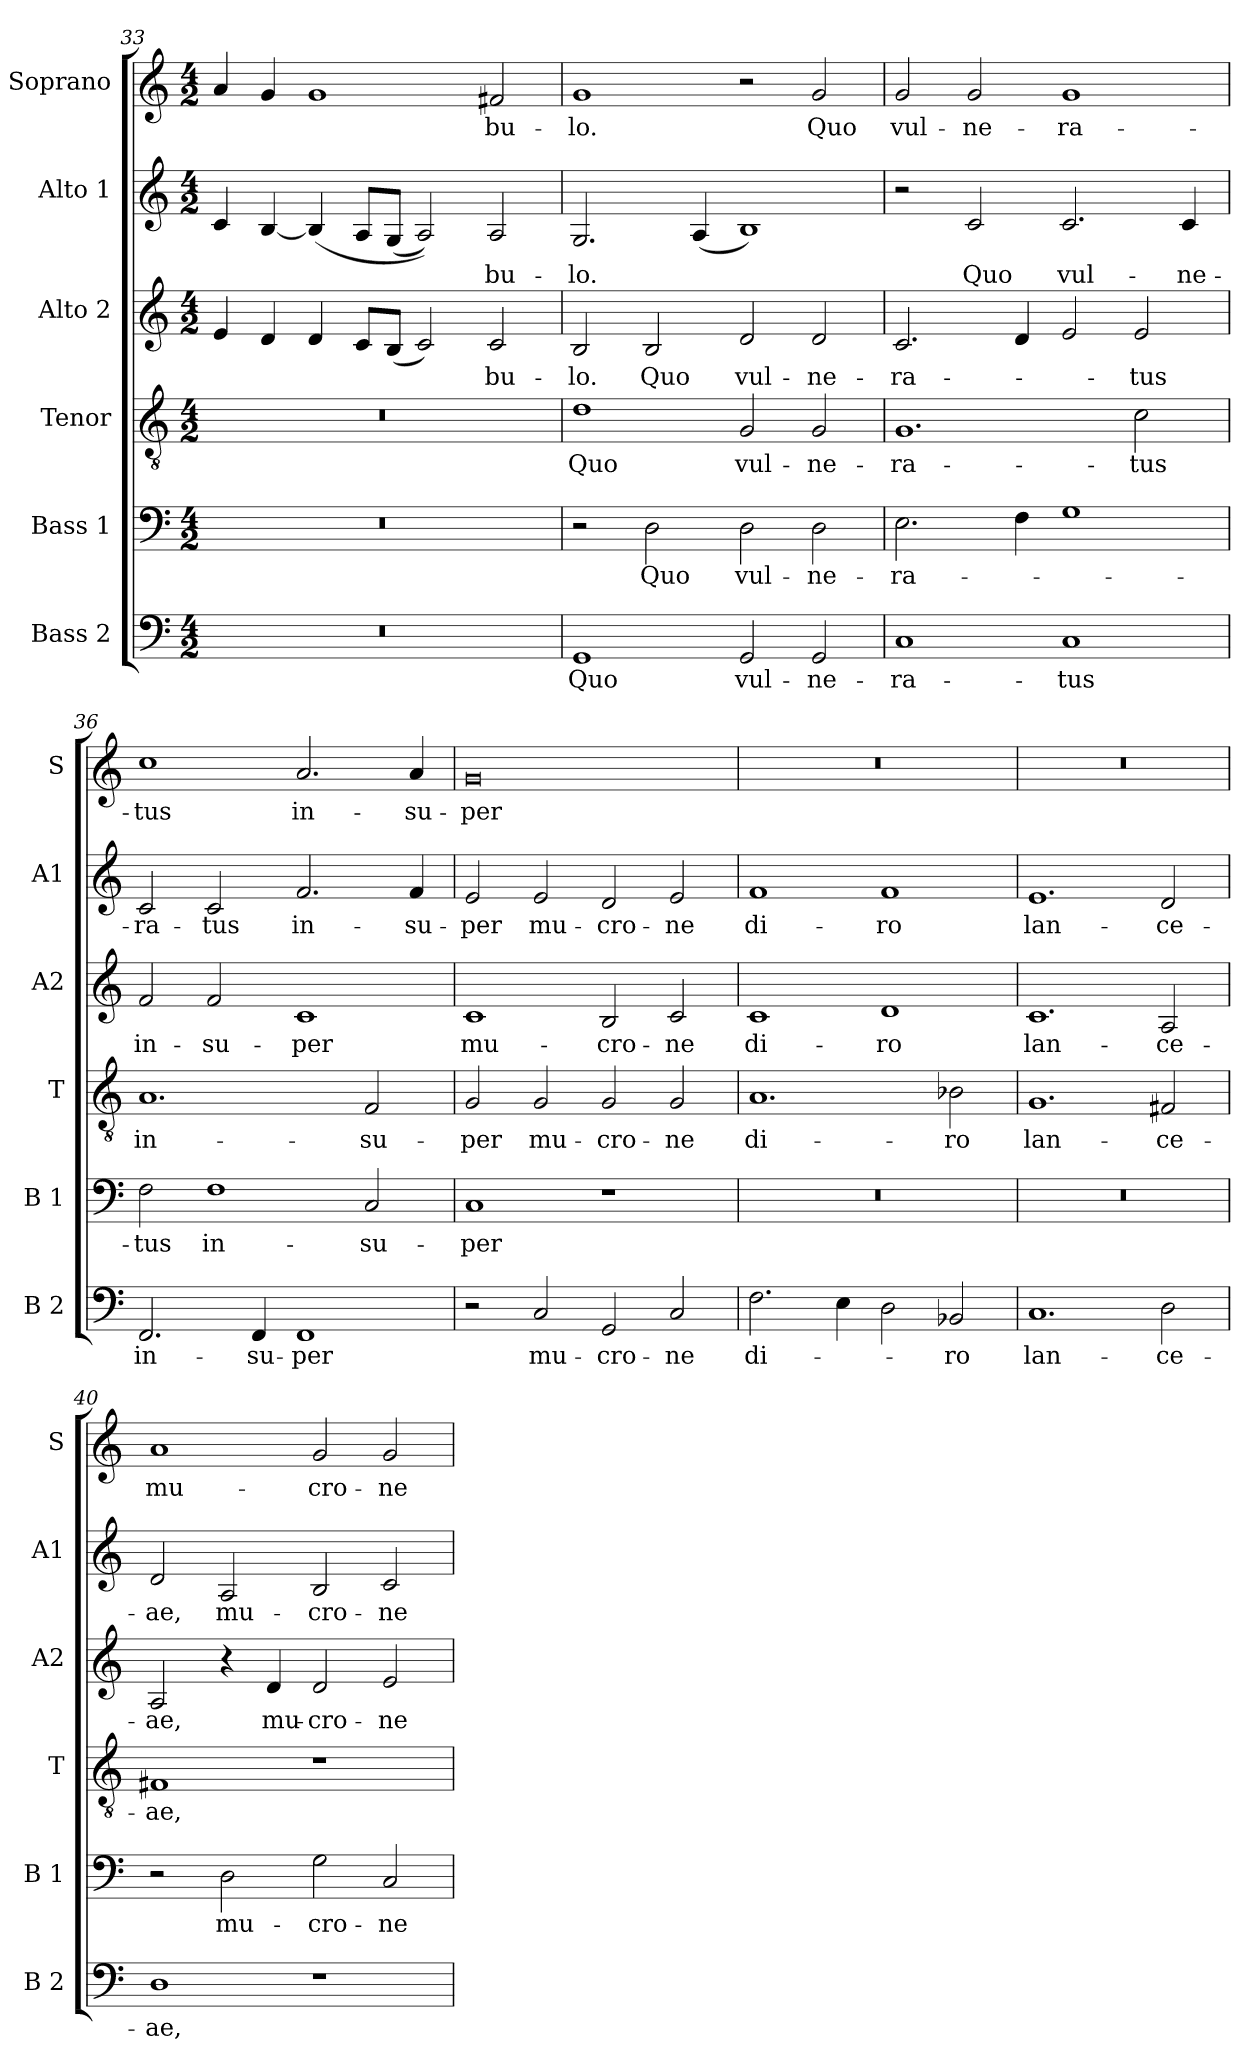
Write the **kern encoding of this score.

**kern	**text	**kern	**text	**kern	**text	**kern	**text	**kern	**text	**kern	**text
*part6	*part6	*part5	*part5	*part4	*part4	*part3	*part3	*part2	*part2	*part1	*part1
*staff6	*staff6	*staff5	*staff5	*staff4	*staff4	*staff3	*staff3	*staff2	*staff2	*staff1	*staff1
*I"Bass 2	*	*I"Bass 1	*	*I"Tenor	*	*I"Alto 2	*	*I"Alto 1	*	*I"Soprano	*
*I'B 2	*	*I'B 1	*	*I'T	*	*I'A2	*	*I'A1	*	*I'S	*
*clefF4	*	*clefF4	*	*clefGv2	*	*clefG2	*	*clefG2	*	*clefG2	*
*M4/2	*	*M4/2	*	*M4/2	*	*M4/2	*	*M4/2	*	*M4/2	*
=33	=33	=33	=33	=33	=33	=33	=33	=33	=33	=33	=33
!LO:N:vis=1	!	!LO:N:vis=1	!	!LO:N:vis=1	!	!	!	!	!	!	!
0r	.	0r	.	0r	.	4e/	.	4c/	.	4a/	.
.	.	.	.	.	.	4d/	.	[>4B/	.	4g/	.
.	.	.	.	.	.	4d/	.	(>4B/]	.	1g	.
.	.	.	.	.	.	8c/L	.	8A/L	.	.	.
.	.	.	.	.	.	(>8B/J	.	(>8G/J	.	.	.
.	.	.	.	.	.	2c/)	.	2A/))	.	.	.
!	!	!	!	!	!	!	!LO:LY:b:cj	!	!LO:LY:b:cj	!	!LO:LY:b:cj
.	.	.	.	.	.	2c/	-bu-	2A/	-bu-	2f#X/	-bu-
=34	=34	=34	=34	=34	=34	=34	=34	=34	=34	=34	=34
!	!LO:LY:b:cj	!	!	!	!LO:LY:b:cj	!	!LO:LY:b:cj	!	!LO:LY:b:cj	!	!LO:LY:b:cj
1GG	Quo	2r	.	1d	Quo	2B/	-lo.	2.G/	-lo.	1g	-lo.
!	!	!	!LO:LY:b:cj	!	!	!	!LO:LY:b:cj	!	!	!	!
.	.	2D\	Quo	.	.	2B/	Quo	.	.	.	.
.	.	.	.	.	.	.	.	(>4A/	.	.	.
!	!LO:LY:b	!	!LO:LY:b	!	!LO:LY:b	!	!LO:LY:b	!	!	!	!
2GG/	vul-	2D\	vul-	2G/	vul-	2d/	vul-	1B)	.	2r	.
!	!LO:LY:b:rj	!	!LO:LY:b:rj	!	!LO:LY:b:rj	!	!LO:LY:b:rj	!	!	!	!LO:LY:b:cj
2GG/	-ne-	2D\	-ne-	2G/	-ne-	2d/	-ne-	.	.	2g/	Quo
=35	=35	=35	=35	=35	=35	=35	=35	=35	=35	=35	=35
!	!LO:LY:b:cj	!	!LO:LY:b:cj	!	!LO:LY:b:cj	!	!LO:LY:b:cj	!	!	!	!LO:LY:b:cj
1C	-ra-	2.E\	-ra-	1.G	-ra-	2.c/	-ra-	2r	.	2g/	vul-
!	!	!	!	!	!	!	!	!	!LO:LY:b:cj	!	!LO:LY:b:cj
.	.	.	.	.	.	.	.	2c/	Quo	2g/	-ne-
.	.	4F\	.	.	.	4d/	.	.	.	.	.
!	!LO:LY:b:cj	!	!	!	!	!	!	!	!LO:LY:b:cj	!	!LO:LY:b:cj
1C	-tus	1G	.	.	.	2e/	.	2.c/	vul-	1g	-ra-
!	!	!	!	!	!LO:LY:b:cj	!	!LO:LY:b:cj	!	!	!	!
.	.	.	.	2c\	-tus	2e/	-tus	.	.	.	.
!	!	!	!	!	!	!	!	!	!LO:LY:b:cj	!	!
.	.	.	.	.	.	.	.	4c/	-ne-	.	.
!!LO:LB:g=z
=36	=36	=36	=36	=36	=36	=36	=36	=36	=36	=36	=36
!	!LO:LY:b:cj	!	!LO:LY:b:cj	!	!LO:LY:b:cj	!	!LO:LY:b:cj	!	!LO:LY:b:cj	!	!LO:LY:b:cj
2.FF/	in-	2F\	-tus	1.A	in-	2f/	in-	2c/	-ra-	1cc	-tus
!	!	!	!LO:LY:b:cj	!	!	!	!LO:LY:b:cj	!	!LO:LY:b:cj	!	!
.	.	1F	in-	.	.	2f/	-su-	2c/	-tus	.	.
!	!LO:LY:b	!	!	!	!	!	!	!	!	!	!
4FF/	-su-	.	.	.	.	.	.	.	.	.	.
!	!LO:LY:b:rj	!	!	!	!	!	!LO:LY:b:cj	!	!LO:LY:b:cj	!	!LO:LY:b:cj
1FF	-per	.	.	.	.	1c	-per	2.f/	in-	2.a/	in-
!	!	!	!LO:LY:b:cj	!	!LO:LY:b:cj	!	!	!	!	!	!
.	.	2C/	-su-	2F/	-su-	.	.	.	.	.	.
!	!	!	!	!	!	!	!	!	!LO:LY:b:cj	!	!LO:LY:b:cj
.	.	.	.	.	.	.	.	4f/	-su-	4a/	-su-
=37	=37	=37	=37	=37	=37	=37	=37	=37	=37	=37	=37
!	!	!	!LO:LY:b:cj	!	!LO:LY:b:cj	!	!LO:LY:b:cj	!	!LO:LY:b:cj	!	!LO:LY:b:cj
2r	.	1C	-per	2G/	-per	1c	mu-	2e/	-per	0g	-per
!	!LO:LY:b:cj	!	!	!	!LO:LY:b:cj	!	!	!	!LO:LY:b:cj	!	!
2C/	mu-	.	.	2G/	mu-	.	.	2e/	mu-	.	.
!	!LO:LY:b:cj	!	!	!	!LO:LY:b:cj	!	!LO:LY:b:cj	!	!LO:LY:b:cj	!	!
2GG/	-cro-	1r	.	2G/	-cro-	2B/	-cro-	2d/	-cro-	.	.
!	!LO:LY:b:cj	!	!	!	!LO:LY:b:cj	!	!LO:LY:b:cj	!	!LO:LY:b:cj	!	!
2C/	-ne	.	.	2G/	-ne	2c/	-ne	2e/	-ne	.	.
=38	=38	=38	=38	=38	=38	=38	=38	=38	=38	=38	=38
!	!LO:LY:b:cj	!LO:N:vis=1	!	!	!LO:LY:b:cj	!	!LO:LY:b:cj	!	!LO:LY:b:cj	!LO:N:vis=1	!
2.F\	di-	0r	.	1.A	di-	1c	di-	1f	di-	0r	.
4E\	.	.	.	.	.	.	.	.	.	.	.
!	!	!	!	!	!	!	!LO:LY:b:cj	!	!LO:LY:b:cj	!	!
2D\	.	.	.	.	.	1d	-ro	1f	-ro	.	.
!	!LO:LY:b:cj	!	!	!	!LO:LY:b:cj	!	!	!	!	!	!
2BB-X/	-ro	.	.	2B-X\	-ro	.	.	.	.	.	.
=39	=39	=39	=39	=39	=39	=39	=39	=39	=39	=39	=39
!	!LO:LY:b:cj	!LO:N:vis=1	!	!	!LO:LY:b:cj	!	!LO:LY:b:cj	!	!LO:LY:b:cj	!LO:N:vis=1	!
1.C	lan-	0r	.	1.G	lan-	1.c	lan-	1.e	lan-	0r	.
!	!LO:LY:b:cj	!	!	!	!LO:LY:b:cj	!	!LO:LY:b:cj	!	!LO:LY:b:cj	!	!
2D\	-ce-	.	.	2F#X/	-ce-	2A/	-ce-	2d/	-ce-	.	.
=40	=40	=40	=40	=40	=40	=40	=40	=40	=40	=40	=40
!	!LO:LY:b:cj	!	!	!	!LO:LY:b:cj	!	!LO:LY:b:cj	!	!LO:LY:b:cj	!	!LO:LY:b:cj
1D	-ae,	2r	.	1F#X	-ae,	2A/	-ae,	2d/	-ae,	1a	mu-
!	!	!	!LO:LY:b:cj	!	!	!	!	!	!LO:LY:b:cj	!	!
.	.	2D\	mu-	.	.	4r	.	2A/	mu-	.	.
!	!	!	!	!	!	!	!LO:LY:b	!	!	!	!
.	.	.	.	.	.	4d/	mu-	.	.	.	.
!	!	!	!LO:LY:b:cj	!	!	!	!LO:LY:b:cj	!	!LO:LY:b:cj	!	!LO:LY:b:cj
1r	.	2G\	-cro-	1r	.	2d/	-cro-	2B/	-cro-	2g/	-cro-
!	!	!	!LO:LY:b:cj	!	!	!	!LO:LY:b:cj	!	!LO:LY:b:cj	!	!LO:LY:b:cj
.	.	2C/	-ne	.	.	2e/	-ne	2c/	-ne	2g/	-ne
=	=	=	=	=	=	=	=	=	=	=	=
*-	*-	*-	*-	*-	*-	*-	*-	*-	*-	*-	*-
